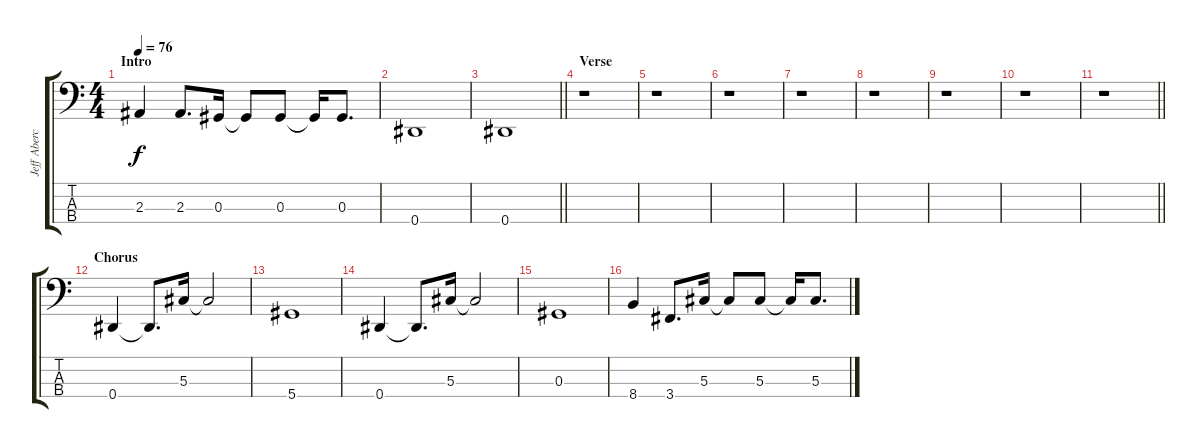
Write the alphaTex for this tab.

\track ("Jeff Abercrombie (Bass)" "Jeff Aberc") {instrument electricbasspick}
\staff {score tabs}
\tuning (Gb2 Db2 Ab1 Eb1) {hide}
\ts (4 4)
\section ("" "Intro")
\tempo 76
\clef f4
\ks c
2.3.4{dy f instrument electricbasspick} 2.3.8{d} 0.3.16 0.3{t}.8 0.3.8 0.3{t}.16 0.3.8{d} |
0.4.1 |
\barLineRight lightlight
0.4.1 |
\section ("" "Verse")
r.1 |
r.1 |
r.1 |
r.1 |
r.1 |
r.1 |
r.1 |
\barLineRight lightlight
r.1 |
\section ("" "Chorus")
0.4.4 0.4{t}.8{d} 5.3.16 5.3{t}.2 |
5.4.1 |
0.4.4 0.4{t}.8{d} 5.3.16 5.3{t}.2 |
0.3.1 |
8.4.4 3.4.8{d} 5.3.16 5.3{t}.8 5.3.8 5.3{t}.16 5.3.8{d}
